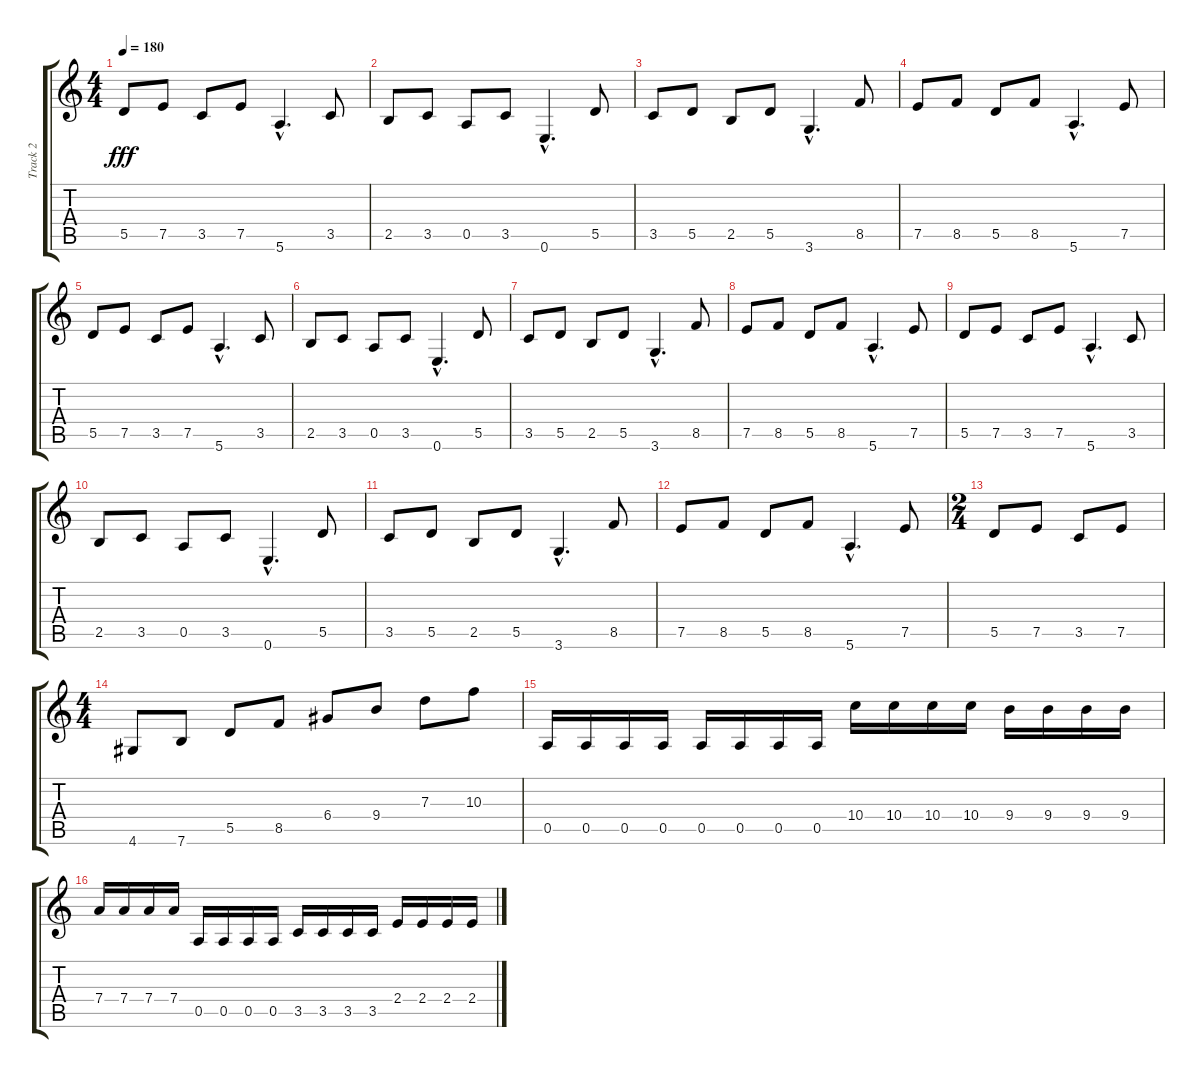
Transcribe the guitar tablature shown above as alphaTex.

\track ("Track 2" "Track 2") {instrument distortionguitar}
\staff {score tabs}
\tuning (E4 B3 G3 D3 A2 E2) {hide}
\ts (4 4)
\tempo 180
\clef g2
\ks c
5.5.8{dy fff} 7.5.8 3.5.8 7.5.8 5.6{hac}.4{d} 3.5.8 |
2.5.8 3.5.8 0.5.8 3.5.8 0.6{hac}.4{d} 5.5.8 |
3.5.8 5.5.8 2.5.8 5.5.8 3.6{hac}.4{d} 8.5.8 |
7.5.8 8.5.8 5.5.8 8.5.8 5.6{hac}.4{d} 7.5.8 |
5.5.8 7.5.8 3.5.8 7.5.8 5.6{hac}.4{d} 3.5.8 |
2.5.8 3.5.8 0.5.8 3.5.8 0.6{hac}.4{d} 5.5.8 |
3.5.8 5.5.8 2.5.8 5.5.8 3.6{hac}.4{d} 8.5.8 |
7.5.8 8.5.8 5.5.8 8.5.8 5.6{hac}.4{d} 7.5.8 |
5.5.8 7.5.8 3.5.8 7.5.8 5.6{hac}.4{d} 3.5.8 |
2.5.8 3.5.8 0.5.8 3.5.8 0.6{hac}.4{d} 5.5.8 |
3.5.8 5.5.8 2.5.8 5.5.8 3.6{hac}.4{d} 8.5.8 |
7.5.8 8.5.8 5.5.8 8.5.8 5.6{hac}.4{d} 7.5.8 |
\ts (2 4)
5.5.8 7.5.8 3.5.8 7.5.8 |
\ts (4 4)
4.6.8 7.6.8 5.5.8 8.5.8 6.4.8 9.4.8 7.3.8 10.3.8 |
0.5.16 0.5.16 0.5.16 0.5.16 0.5.16 0.5.16 0.5.16 0.5.16 10.4.16 10.4.16 10.4.16 10.4.16 9.4.16 9.4.16 9.4.16 9.4.16 |
7.4.16 7.4.16 7.4.16 7.4.16 0.5.16 0.5.16 0.5.16 0.5.16 3.5.16 3.5.16 3.5.16 3.5.16 2.4.16 2.4.16 2.4.16 2.4.16
